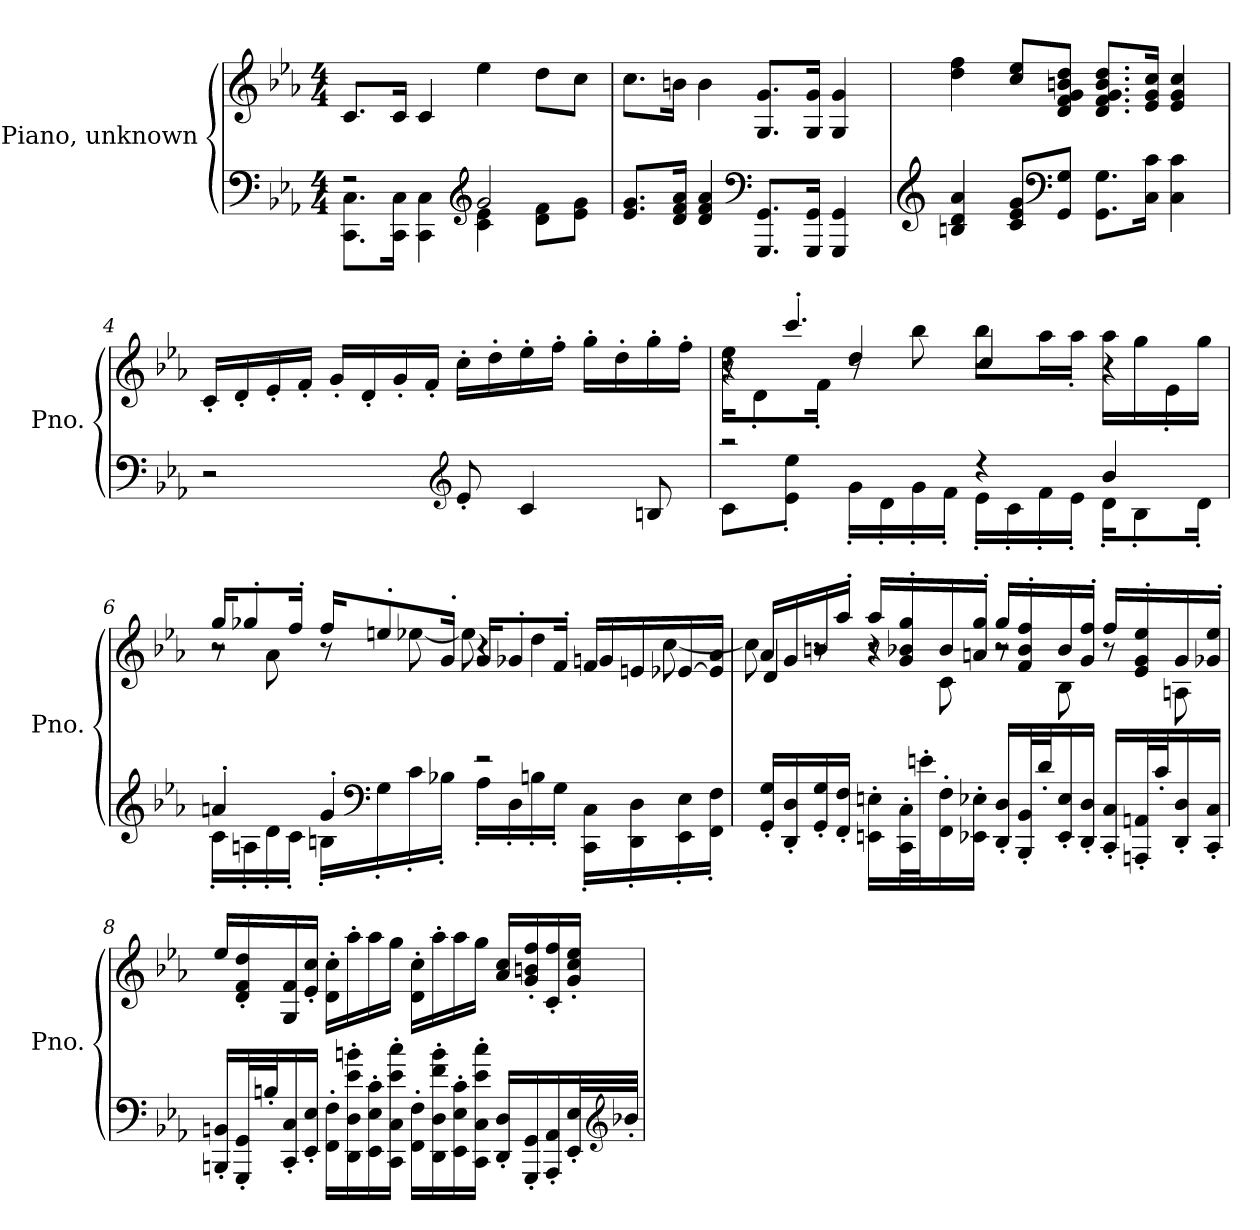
**kern	**kern
*part1	*part1
*staff2	*staff1
*I"Piano, unknown	*
*I'Pno.	*
*clefF4	*clefG2
*k[b-e-a-]	*k[b-e-a-]
*M4/4	*M4/4
*MM120	*MM120
=1	=1
*^	*
2r	8.CC\ 8.C\L	8.c/L
.	16CC\ 16C\Jk	16c/Jk
.	4CC\ 4C\	4c/
*clefG2	*	*
2g/	4c\ 4e-\	4ee-\
.	8d\ 8f\L	8dd\L
.	8e-\ 8g\J	8cc\J
*v	*v	*
=2	=2
8.e-/ 8.g/L	8.cc\L
16d/ 16f/ 16a-/Jk	16bn\Jk
4d/ 4f/ 4a-/	4b\
*clefF4	*
8.GGG/ 8.GG/L	8.G/ 8.g/L
16GGG/ 16GG/Jk	16G/ 16g/Jk
4GGG/ 4GG/	4G/ 4g/
=3	=3
*clefG2	*
4Bn/ 4d/ 4a-/	4dd\ 4ff\
8c/ 8e-/ 8g/L	8cc/ 8ee-/L
*clefF4	*
8GG/ 8G/J	8d/ 8f/ 8g/ 8bn/ 8dd/J
8.GG\ 8.G\L	8.d/ 8.f/ 8.g/ 8.b/ 8.dd/L
16C\ 16c\Jk	16e-/ 16g/ 16cc/Jk
4C\ 4c\	4e-/ 4g/ 4cc/
!!LO:LB:g=z
=4	=4
2r	16c'/LL
.	16d'/
.	16e-'/
.	16f'/JJ
.	16g'/LL
.	16d'/
.	16g'/
.	16f'/JJ
*clefG2	*
8e-'/	16cc'\LL
.	16dd'\
4c/	16ee-'\
.	16ff'\JJ
.	16gg'\LL
.	16dd'\
8Bn/	16gg'\
.	16ff'\JJ
=5	=5
*^	*^
*	*	*	*^
2r	8c\L	8r	16ee-\KL	4r
.	.	.	8d'\	.
.	8e-\' 8ee-\'J	4.ccc'/	.	.
.	.	.	16f'\Jk	.
.	16g'\LL	.	8r	4dd/
.	16d'\	.	.	.
.	16g'\	.	8bb-\	.
.	16f'\JJ	.	.	.
4r	16e-'\LL	2r	8bb-\L	4cc/
.	16c'\	.	.	.
.	16f'\	.	16aa-\L	.
.	16e-'\JJ	.	16aa-'\JJ	.
4b-/	16d'\KL	.	16aa-\LL	4r
.	8B-'\	.	16gg\	.
.	.	.	16e-'\	.
.	16d'\Jk	.	16gg\JJ	.
!!LO:LB:g=z	!!	!!
=6	=6	=6	=6	=6
4an'/	16c'\LL	16gg/KL	8r	2r
.	16An'\	8gg-X'/	.	.
.	16d'\	.	8a-\	.
.	16c'\JJ	16ff'/Jk	.	.
4g'/	16Bn'\LL	16ff/KL	8r	.
*clefF4	*	*	*	*
.	16G'\	8een'/	.	.
.	16c'\	.	[8ee-X\	.
.	16B-X'\JJ	16g'/Jk	.	.
2r	16A'\LL	16g/KL	8ee-\]	4r
.	16D'\	8g-X'/	.	.
.	16Bn'\	.	4dd\	.
.	16G'\JJ	16f'/Jk	.	.
.	16CC\' 16C\'LL	16f/LL	.	4gn/
.	16DD\' 16D\'	16en/	.	.
.	16EE-\' 16E-\'	[16e-X/	[8cc\	.
.	16FF\' 16F\'JJ	16e-/] 16a-/JJ	.	.
*v	*v	*	*	*
!!LO:LB:g=z	!!	!!
=7	=7	=7	=7
16GG/' 16G/'LL	16a-/LL	8cc\]	4d/
16DD/' 16D/'	16g/	.	.
16GG/' 16G/'	16bn/	8r	.
16FF/' 16F/'JJ	16aa-'/JJ	.	.
16EEn\' 16En\'LL	16aa-/LL	8r	4r
32CC\' 32C\'L	16g/' 16b-X/' 16gg/'	.	.
32en'\J	.	.	.
16FF\' 16F\'	16b-/	8c\	.
16EE-X\' 16E-X\'JJ	16an/' 16gg/'JJ	.	.
16DD/' 16D/'LL	16gg/LL	8r	2r
32BBB-/' 32BB-/'L	16f/' 16b-/' 16ff/'	.	.
32d'/J	.	.	.
16EE-/' 16E-/'	16b-/	8B-\	.
16DD/' 16D/'JJ	16g/' 16ff/'JJ	.	.
16CC/' 16C/'LL	16ff/LL	8r	.
32AAAn/' 32AAn/'L	16e-/' 16g/' 16ee-/'	.	.
32c'/J	.	.	.
16DD/' 16D/'	16g/	8An\	.
16CC/' 16C/'JJ	16g-X/' 16ee-/'JJ	.	.
*	*v	*v	*v
!!LO:LB:g=z
=8	=8
16BBBn/' 16BBn/'LL	16ee-/LL
32GGG/' 32GG/'L	16d/' 16f/' 16dd/'
32Bn'/J	.
16CC/' 16C/'	16G/ 16f/
16EE-/' 16E-/'JJ	16e-/' 16cc/'JJ
16FF\' 16F\'LL	16d\' 16cc\'LL
16DD\' 16D\' 16e-\' 16bn\'	16aa-'\
16EE-\' 16E-\' 16c\'	16aa-\
16CC\' 16C\' 16e-\' 16cc\'JJ	16gg\JJ
16FF\' 16F\'LL	16d\' 16cc\'LL
16DD\' 16D\' 16f\' 16b\'	16aa-'\
16EE-\' 16E-\' 16c\'	16aa-\
16CC\' 16C\' 16e-\' 16cc\'JJ	16gg\JJ
16DD/' 16D/'LL	16a-/ 16cc/LL
16GGG/' 16GG/'	16g/' 16bn/' 16ff/'
16AAA-/' 16AA-/'	16c/' 16ff/'
32EE-/' 32E-/'L	16g/' 16cc/' 16ee-/'JJ
*clefG2	*
32b-X'/JJJ	.
=	=
*-	*-
